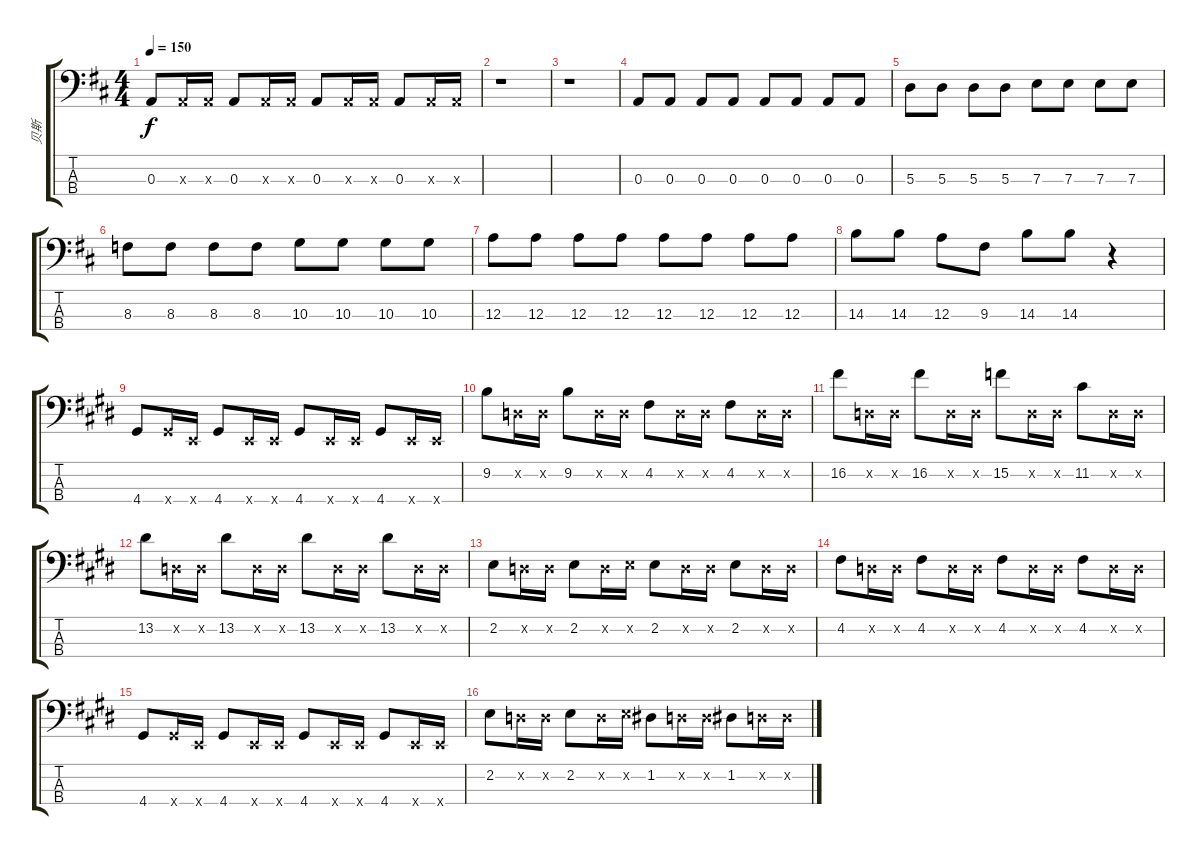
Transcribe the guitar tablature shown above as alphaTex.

\track ("贝斯" "贝斯") {instrument electricbassfinger}
\staff {score tabs}
\tuning (G2 D2 A1 E1) {hide}
\ts (4 4)
\tempo 150
\clef f4
\ks d
0.3.8{dy f} 0.3{x}.16 0.3{x}.16 0.3.8 0.3{x}.16 0.3{x}.16 0.3.8 0.3{x}.16 0.3{x}.16 0.3.8 0.3{x}.16 0.3{x}.16 |
r.1 |
r.1 |
0.3.8 0.3.8 0.3.8 0.3.8 0.3.8 0.3.8 0.3.8 0.3.8 |
5.3.8 5.3.8 5.3.8 5.3.8 7.3.8 7.3.8 7.3.8 7.3.8 |
8.3.8 8.3.8 8.3.8 8.3.8 10.3.8 10.3.8 10.3.8 10.3.8 |
12.3.8 12.3.8 12.3.8 12.3.8 12.3.8 12.3.8 12.3.8 12.3.8 |
14.3.8 14.3.8 12.3.8 9.3.8 14.3.8 14.3.8 r.4 |
\ks e
4.4.8 4.4{x}.16 0.4{x}.16 4.4.8 0.4{x}.16 0.4{x}.16 4.4.8 0.4{x}.16 0.4{x}.16 4.4.8 0.4{x}.16 0.4{x}.16 |
9.2.8 0.2{x}.16 0.2{x}.16 9.2.8 0.2{x}.16 0.2{x}.16 4.2.8 0.2{x}.16 0.2{x}.16 4.2.8 0.2{x}.16 0.2{x}.16 |
16.2.8 0.2{x}.16 0.2{x}.16 16.2.8 0.2{x}.16 0.2{x}.16 15.2.8 0.2{x}.16 0.2{x}.16 11.2.8 0.2{x}.16 0.2{x}.16 |
13.2.8 0.2{x}.16 0.2{x}.16 13.2.8 0.2{x}.16 0.2{x}.16 13.2.8 0.2{x}.16 0.2{x}.16 13.2.8 0.2{x}.16 0.2{x}.16 |
2.2.8 0.2{x}.16 0.2{x}.16 2.2.8 0.2{x}.16 2.2{x}.16 2.2.8 0.2{x}.16 0.2{x}.16 2.2.8 0.2{x}.16 0.2{x}.16 |
4.2.8 0.2{x}.16 0.2{x}.16 4.2.8 0.2{x}.16 0.2{x}.16 4.2.8 0.2{x}.16 0.2{x}.16 4.2.8 0.2{x}.16 0.2{x}.16 |
4.4.8 4.4{x}.16 0.4{x}.16 4.4.8 0.4{x}.16 0.4{x}.16 4.4.8 0.4{x}.16 0.4{x}.16 4.4.8 0.4{x}.16 0.4{x}.16 |
2.2.8 0.2{x}.16 0.2{x}.16 2.2.8 0.2{x}.16 2.2{x}.16 1.2.8 0.2{x}.16 0.2{x}.16 1.2.8 0.2{x}.16 0.2{x}.16
